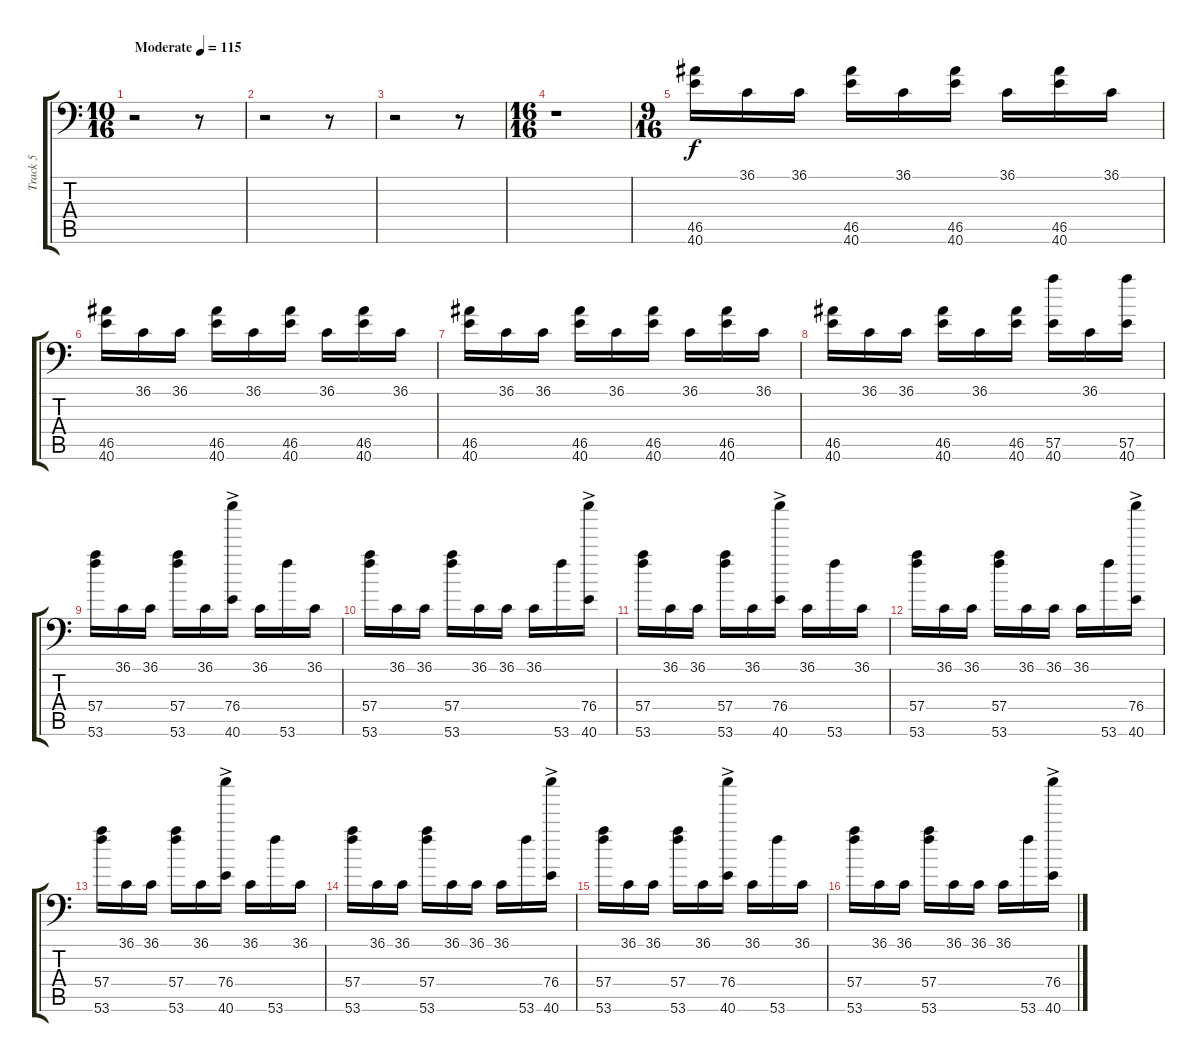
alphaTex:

\track ("Track 5" "Track 5") {instrument acousticgrandpiano}
\staff {score tabs}
\tuning (C-1 C-1 C-1 C-1 C-1 C-1) {hide}
\ts (10 16)
\tempo (115 "Moderate")
\clef f4
\ks c
r.2{dy f instrument acousticgrandpiano} r.8 |
r.2 r.8 |
r.2 r.8 |
\ts (16 16)
r.1 |
\ts (9 16)
(46.5 40.6).16 36.1.16 36.1.16 (46.5 40.6).16 36.1.16 (46.5 40.6).16 36.1.16 (46.5 40.6).16 36.1.16 |
(46.5 40.6).16 36.1.16 36.1.16 (46.5 40.6).16 36.1.16 (46.5 40.6).16 36.1.16 (46.5 40.6).16 36.1.16 |
(46.5 40.6).16 36.1.16 36.1.16 (46.5 40.6).16 36.1.16 (46.5 40.6).16 36.1.16 (46.5 40.6).16 36.1.16 |
(46.5 40.6).16 36.1.16 36.1.16 (46.5 40.6).16 36.1.16 (46.5 40.6).16 (57.5 40.6).16 36.1.16 (57.5 40.6).16 |
(57.4 53.6).16 36.1.16 36.1.16 (57.4 53.6).16 36.1.16 (76.4 40.6{ac}).16 36.1.16 53.6.16 36.1.16 |
(57.4 53.6).16 36.1.16 36.1.16 (57.4 53.6).16 36.1.16 36.1.16 36.1.16 53.6.16 (76.4 40.6{ac}).16 |
(57.4 53.6).16 36.1.16 36.1.16 (57.4 53.6).16 36.1.16 (76.4 40.6{ac}).16 36.1.16 53.6.16 36.1.16 |
(57.4 53.6).16 36.1.16 36.1.16 (57.4 53.6).16 36.1.16 36.1.16 36.1.16 53.6.16 (76.4 40.6{ac}).16 |
(57.4 53.6).16 36.1.16 36.1.16 (57.4 53.6).16 36.1.16 (76.4 40.6{ac}).16 36.1.16 53.6.16 36.1.16 |
(57.4 53.6).16 36.1.16 36.1.16 (57.4 53.6).16 36.1.16 36.1.16 36.1.16 53.6.16 (76.4 40.6{ac}).16 |
(57.4 53.6).16 36.1.16 36.1.16 (57.4 53.6).16 36.1.16 (76.4 40.6{ac}).16 36.1.16 53.6.16 36.1.16 |
(57.4 53.6).16 36.1.16 36.1.16 (57.4 53.6).16 36.1.16 36.1.16 36.1.16 53.6.16 (76.4 40.6{ac}).16
